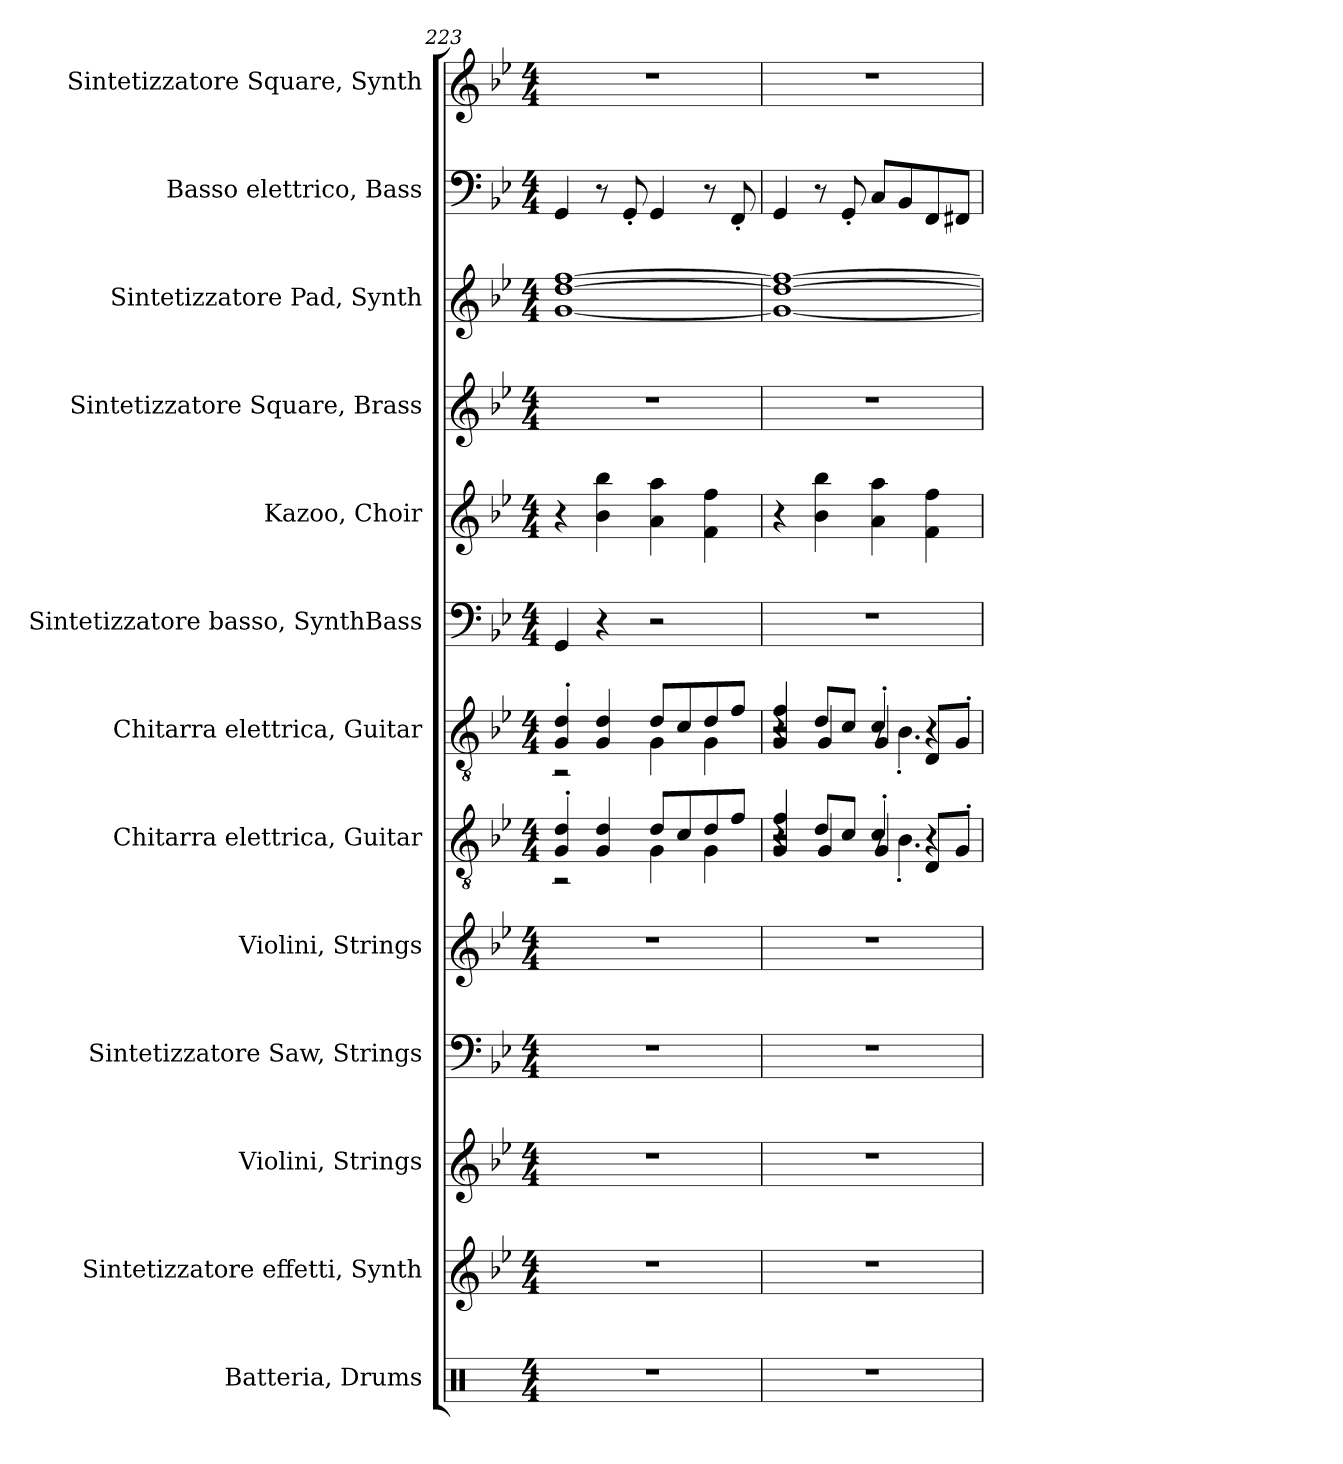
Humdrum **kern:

**kern	**kern	**kern	**kern	**kern	**kern	**kern	**kern	**kern	**kern	**kern	**kern	**kern
*part13	*part12	*part11	*part10	*part9	*part8	*part7	*part6	*part5	*part4	*part3	*part2	*part1
*staff13	*staff12	*staff11	*staff10	*staff9	*staff8	*staff7	*staff6	*staff5	*staff4	*staff3	*staff2	*staff1
*I"Batteria, Drums	*I"Sintetizzatore effetti, Synth	*I"Violini, Strings	*I"Sintetizzatore Saw, Strings	*I"Violini, Strings	*I"Chitarra elettrica, Guitar	*I"Chitarra elettrica, Guitar	*I"Sintetizzatore basso, SynthBass	*I"Kazoo, Choir	*I"Sintetizzatore Square, Brass	*I"Sintetizzatore Pad, Synth	*I"Basso elettrico, Bass	*I"Sintetizzatore Square, Synth
*I'Batt.	*I'Sint.	*I'Vl.	*I'Sint.	*I'Vl.	*I'Chit. el.	*I'Chit. el.	*I'Sint.	*I'Kaz.	*I'Sint.	*I'Sint.	*I'B. el.	*I'Sint.
*clefX	*clefG2	*clefG2	*clefF4	*clefG2	*clefGv2	*clefGv2	*clefF4	*clefG2	*clefG2	*clefG2	*clefF4	*clefG2
*	*	*	*	*	*	*	*	*	*	*	*ITrd7c12	*
*k[]	*k[b-e-]	*k[b-e-]	*k[b-e-]	*k[b-e-]	*k[b-e-]	*k[b-e-]	*k[b-e-]	*k[b-e-]	*k[b-e-]	*k[b-e-]	*k[b-e-]	*k[b-e-]
*M4/4	*M4/4	*M4/4	*M4/4	*M4/4	*M4/4	*M4/4	*M4/4	*M4/4	*M4/4	*M4/4	*M4/4	*M4/4
=223	=223	=223	=223	=223	=223	=223	=223	=223	=223	=223	=223	=223
*	*	*	*	*	*^	*^	*	*	*	*^	*	*
1r	1r	1r	1r	1r	4G/' 4d/'	2r	4G/' 4d/'	2r	4GG/	4r	1r	[1dd [1ff	[1g	4GGG/	1r
.	.	.	.	.	4G/ 4d/	.	4G/ 4d/	.	4r	4b-\ 4bb-\	.	.	.	8r	.
.	.	.	.	.	.	.	.	.	.	.	.	.	.	8GGG'/	.
.	.	.	.	.	8d/L	4G\	8d/L	4G\	2r	4a\ 4aa\	.	.	.	4GGG/	.
.	.	.	.	.	8c/	.	8c/	.	.	.	.	.	.	.	.
.	.	.	.	.	8d/	4G\	8d/	4G\	.	4f\ 4ff\	.	.	.	8r	.
.	.	.	.	.	8f/J	.	8f/J	.	.	.	.	.	.	8FFF'/	.
=224	=224	=224	=224	=224	=224	=224	=224	=224	=224	=224	=224	=224	=224	=224	=224
*	*	*	*	*	*	*^	*	*^	*	*	*	*	*	*	*
1r	1r	1r	1r	1r	4G/ 4f/	2r	4r	4G/ 4f/	2r	4r	1r	4r	1r	1dd_ 1ff_	1g_	4GGG/	1r
.	.	.	.	.	8d/L	.	4G/	8d/L	.	4G/	.	4b-\ 4bb-\	.	.	.	8r	.
.	.	.	.	.	8c/J	.	.	8c/J	.	.	.	.	.	.	.	8GGG'/	.
.	.	.	.	.	4c'/	8r	4G/	4c'/	8r	4G/	.	4a\ 4aa\	.	.	.	8CC/L	.
.	.	.	.	.	.	4.B-'\	.	.	4.B-'\	.	.	.	.	.	.	8BBB-/	.
.	.	.	.	.	8D/L	.	4r	8D/L	.	4r	.	4f\ 4ff\	.	.	.	8FFF/	.
.	.	.	.	.	8G'/J	.	.	8G'/J	.	.	.	.	.	.	.	8FFF#X/J	.
*	*	*	*	*	*v	*v	*v	*	*	*	*	*	*	*v	*v	*	*
*	*	*	*	*	*	*v	*v	*v	*	*	*	*	*	*
=	=	=	=	=	=	=	=	=	=	=	=	=
*-	*-	*-	*-	*-	*-	*-	*-	*-	*-	*-	*-	*-
